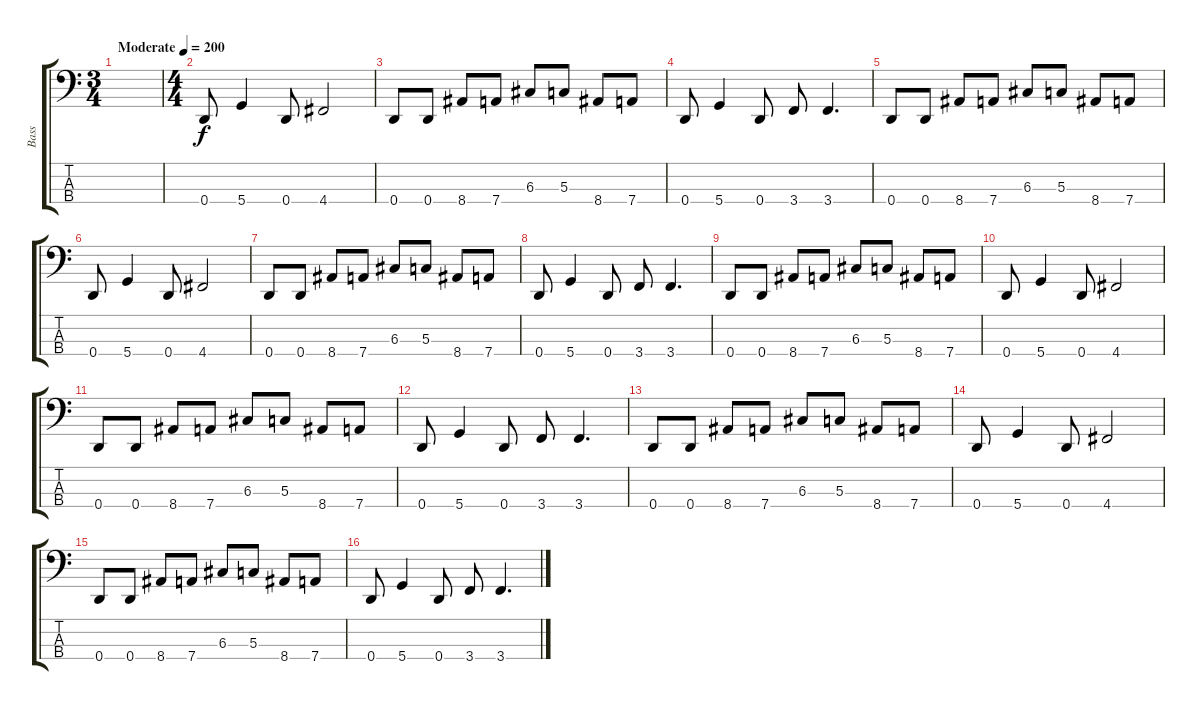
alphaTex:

\track ("Bass" "Bass") {instrument electricbassfinger}
\staff {score tabs}
\tuning (F2 C2 G1 D1) {hide}
\ts (3 4)
\tempo (200 "Moderate")
\clef f4
\ks c
|
\ts (4 4)
0.4.8 5.4.4 0.4.8 4.4.2 |
0.4.8 0.4.8 8.4.8 7.4.8 6.3.8 5.3.8 8.4.8 7.4.8 |
0.4.8 5.4.4 0.4.8 3.4.8 3.4.4{d} |
0.4.8 0.4.8 8.4.8 7.4.8 6.3.8 5.3.8 8.4.8 7.4.8 |
0.4.8 5.4.4 0.4.8 4.4.2 |
0.4.8 0.4.8 8.4.8 7.4.8 6.3.8 5.3.8 8.4.8 7.4.8 |
0.4.8 5.4.4 0.4.8 3.4.8 3.4.4{d} |
0.4.8 0.4.8 8.4.8 7.4.8 6.3.8 5.3.8 8.4.8 7.4.8 |
0.4.8 5.4.4 0.4.8 4.4.2 |
0.4.8 0.4.8 8.4.8 7.4.8 6.3.8 5.3.8 8.4.8 7.4.8 |
0.4.8 5.4.4 0.4.8 3.4.8 3.4.4{d} |
0.4.8 0.4.8 8.4.8 7.4.8 6.3.8 5.3.8 8.4.8 7.4.8 |
0.4.8 5.4.4 0.4.8 4.4.2 |
0.4.8 0.4.8 8.4.8 7.4.8 6.3.8 5.3.8 8.4.8 7.4.8 |
0.4.8 5.4.4 0.4.8 3.4.8 3.4.4{d}
